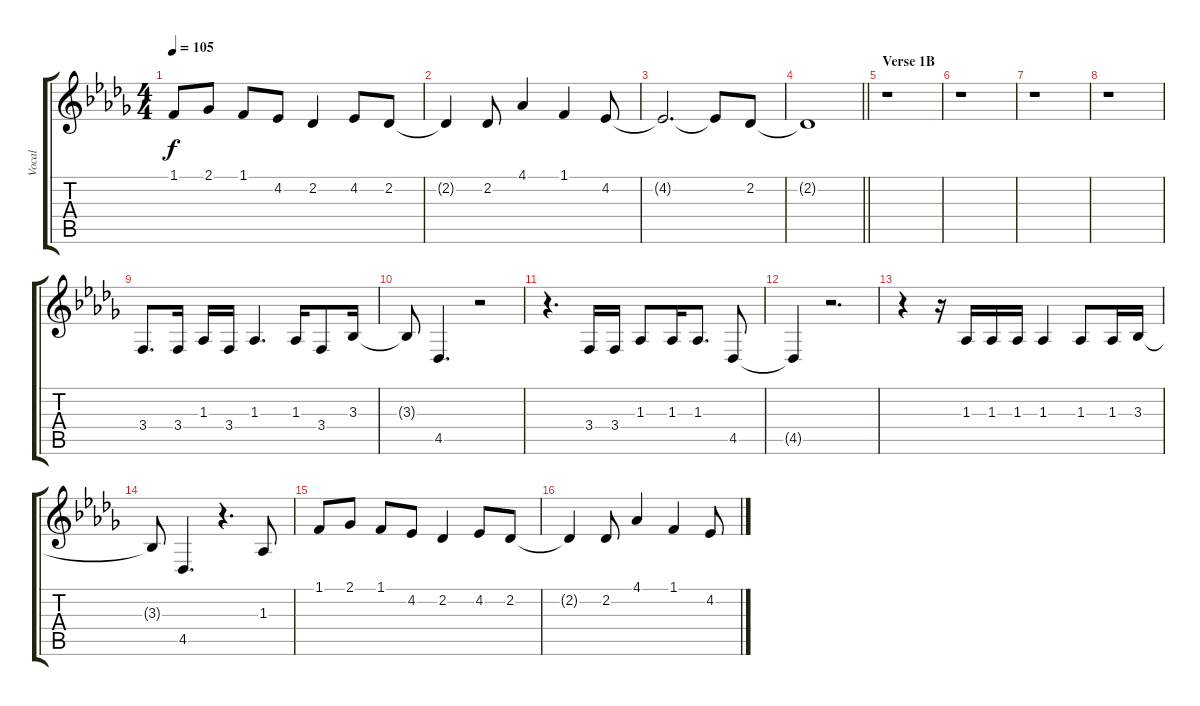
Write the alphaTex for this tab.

\track ("Vocal" "Vocal") {instrument acousticgrandpiano}
\staff {score tabs}
\tuning (E4 B3 G3 D3 A2 E2) {hide}
\ts (4 4)
\tempo 105
\clef g2
\ks db
1.1.8{dy f} 2.1.8 1.1.8 4.2.8 2.2.4 4.2.8 2.2.8 |
2.2{t}.4 2.2.8 4.1.4 1.1.4 4.2.8 |
4.2{t}.2{d} 4.2{t}.8 2.2.8 |
\barLineRight lightlight
2.2{t}.1 |
\section ("" "Verse 1B")
r.1 |
r.1 |
r.1 |
r.1 |
3.4.8{d} 3.4.16 1.3.16 3.4.16 1.3.4{d} 1.3.16 3.4.8 3.3.16 |
3.3{t}.8 4.5.4{d} r.2 |
r.4{d} 3.4.16 3.4.16 1.3.8 1.3.16 1.3.8{d} 4.5.8 |
4.5{t}.4 r.2{d} |
r.4 r.16 1.3.16 1.3.16 1.3.16 1.3.4 1.3.8 1.3.16 3.3.16 |
3.3{t}.8 4.5.4{d} r.4{d} 1.3.8 |
1.1.8 2.1.8 1.1.8 4.2.8 2.2.4 4.2.8 2.2.8 |
2.2{t}.4 2.2.8 4.1.4 1.1.4 4.2.8
